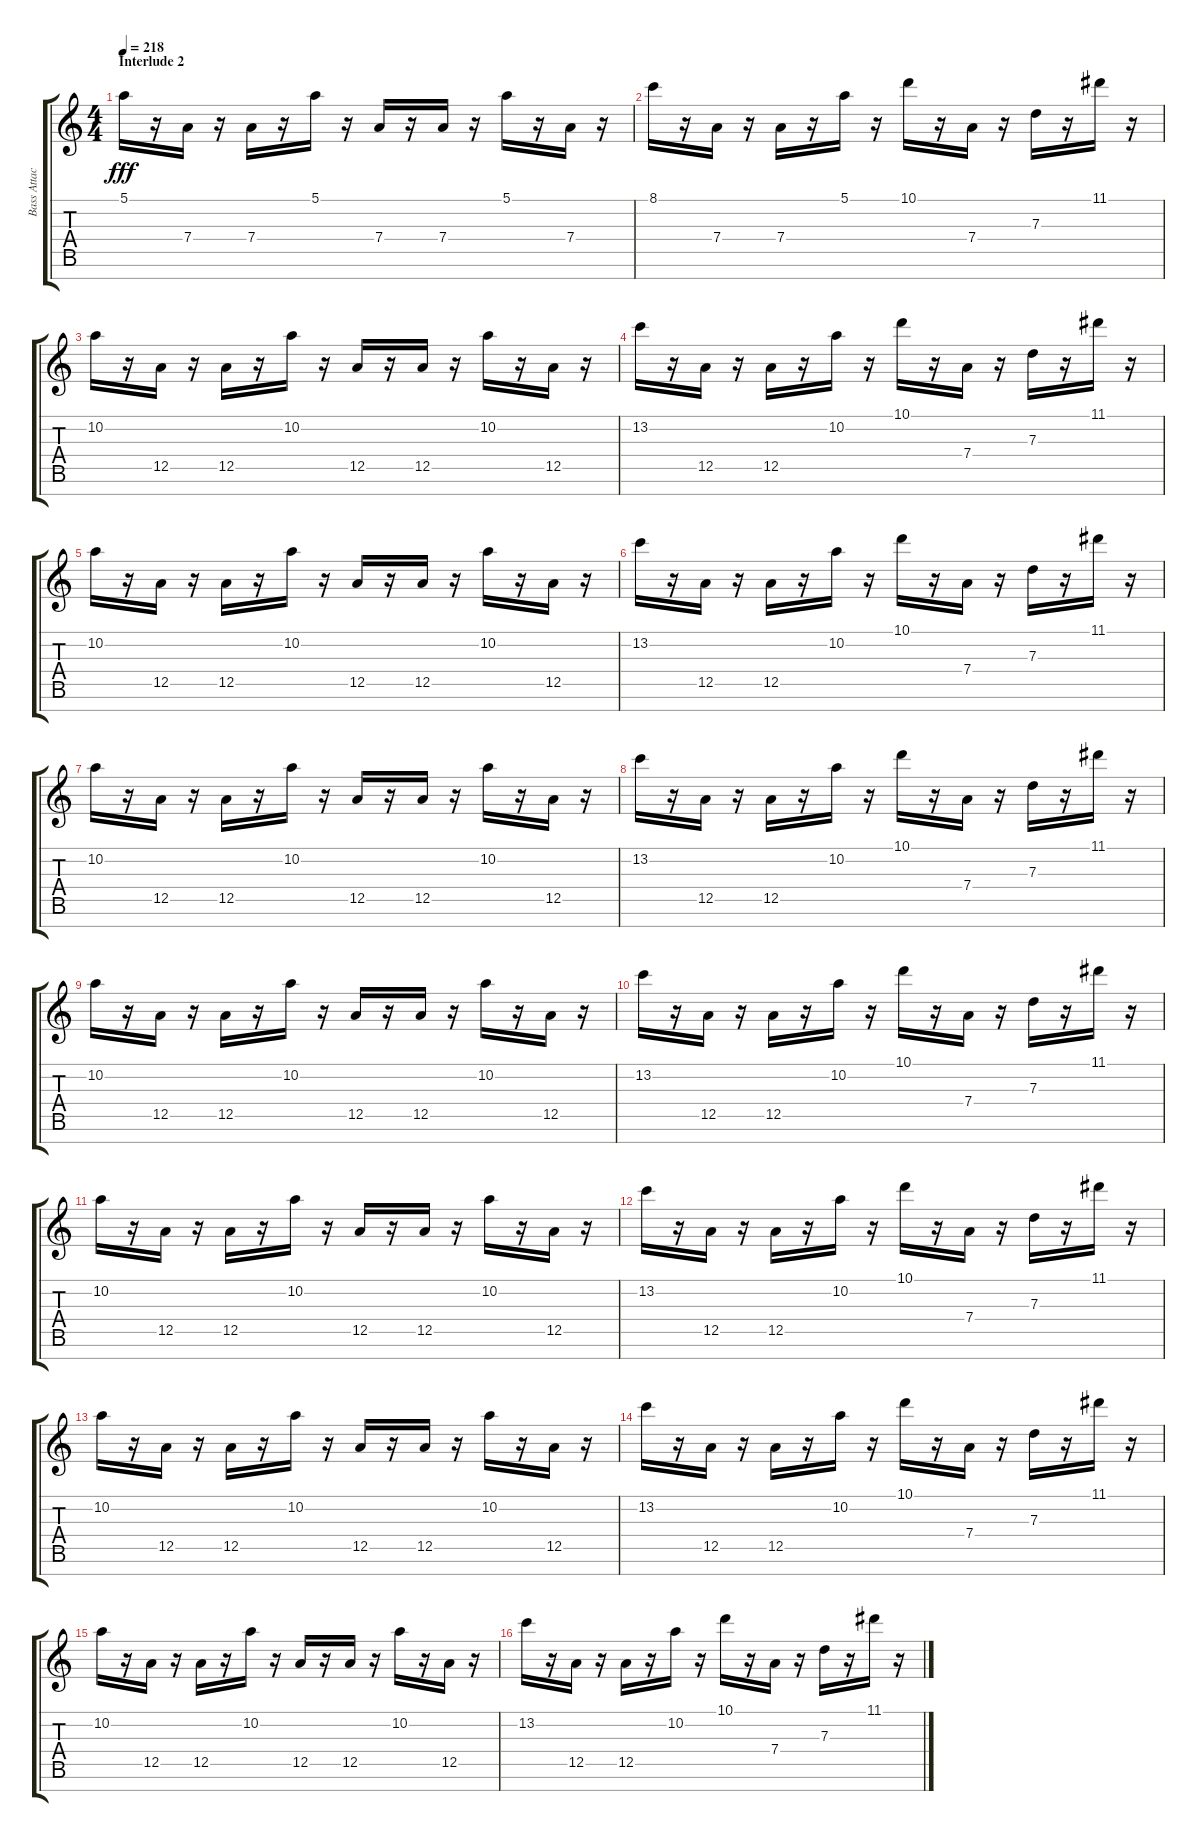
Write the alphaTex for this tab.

\track ("Bass Attack" "Bass Attac") {instrument synthbass1}
\staff {score tabs}
\tuning (E4 B3 G3 D3 A2 E2 B1) {hide}
\ts (4 4)
\section ("" "Interlude 2")
\tempo 218
\clef g2
\ks c
5.1.16{dy fff} r.16 7.4.16 r.16 7.4.16 r.16 5.1.16 r.16 7.4.16 r.16 7.4.16 r.16 5.1.16 r.16 7.4.16 r.16 |
8.1.16 r.16 7.4.16 r.16 7.4.16 r.16 5.1.16 r.16 10.1.16 r.16 7.4.16 r.16 7.3.16 r.16 11.1.16 r.16 |
10.2.16 r.16 12.5.16 r.16 12.5.16 r.16 10.2.16 r.16 12.5.16 r.16 12.5.16 r.16 10.2.16 r.16 12.5.16 r.16 |
13.2.16 r.16 12.5.16 r.16 12.5.16 r.16 10.2.16 r.16 10.1.16 r.16 7.4.16 r.16 7.3.16 r.16 11.1.16 r.16 |
10.2.16 r.16 12.5.16 r.16 12.5.16 r.16 10.2.16 r.16 12.5.16 r.16 12.5.16 r.16 10.2.16 r.16 12.5.16 r.16 |
13.2.16 r.16 12.5.16 r.16 12.5.16 r.16 10.2.16 r.16 10.1.16 r.16 7.4.16 r.16 7.3.16 r.16 11.1.16 r.16 |
10.2.16 r.16 12.5.16 r.16 12.5.16 r.16 10.2.16 r.16 12.5.16 r.16 12.5.16 r.16 10.2.16 r.16 12.5.16 r.16 |
13.2.16 r.16 12.5.16 r.16 12.5.16 r.16 10.2.16 r.16 10.1.16 r.16 7.4.16 r.16 7.3.16 r.16 11.1.16 r.16 |
10.2.16 r.16 12.5.16 r.16 12.5.16 r.16 10.2.16 r.16 12.5.16 r.16 12.5.16 r.16 10.2.16 r.16 12.5.16 r.16 |
13.2.16 r.16 12.5.16 r.16 12.5.16 r.16 10.2.16 r.16 10.1.16 r.16 7.4.16 r.16 7.3.16 r.16 11.1.16 r.16 |
10.2.16 r.16 12.5.16 r.16 12.5.16 r.16 10.2.16 r.16 12.5.16 r.16 12.5.16 r.16 10.2.16 r.16 12.5.16 r.16 |
13.2.16 r.16 12.5.16 r.16 12.5.16 r.16 10.2.16 r.16 10.1.16 r.16 7.4.16 r.16 7.3.16 r.16 11.1.16 r.16 |
10.2.16 r.16 12.5.16 r.16 12.5.16 r.16 10.2.16 r.16 12.5.16 r.16 12.5.16 r.16 10.2.16 r.16 12.5.16 r.16 |
13.2.16 r.16 12.5.16 r.16 12.5.16 r.16 10.2.16 r.16 10.1.16 r.16 7.4.16 r.16 7.3.16 r.16 11.1.16 r.16 |
10.2.16 r.16 12.5.16 r.16 12.5.16 r.16 10.2.16 r.16 12.5.16 r.16 12.5.16 r.16 10.2.16 r.16 12.5.16 r.16 |
13.2.16 r.16 12.5.16 r.16 12.5.16 r.16 10.2.16 r.16 10.1.16 r.16 7.4.16 r.16 7.3.16 r.16 11.1.16 r.16
